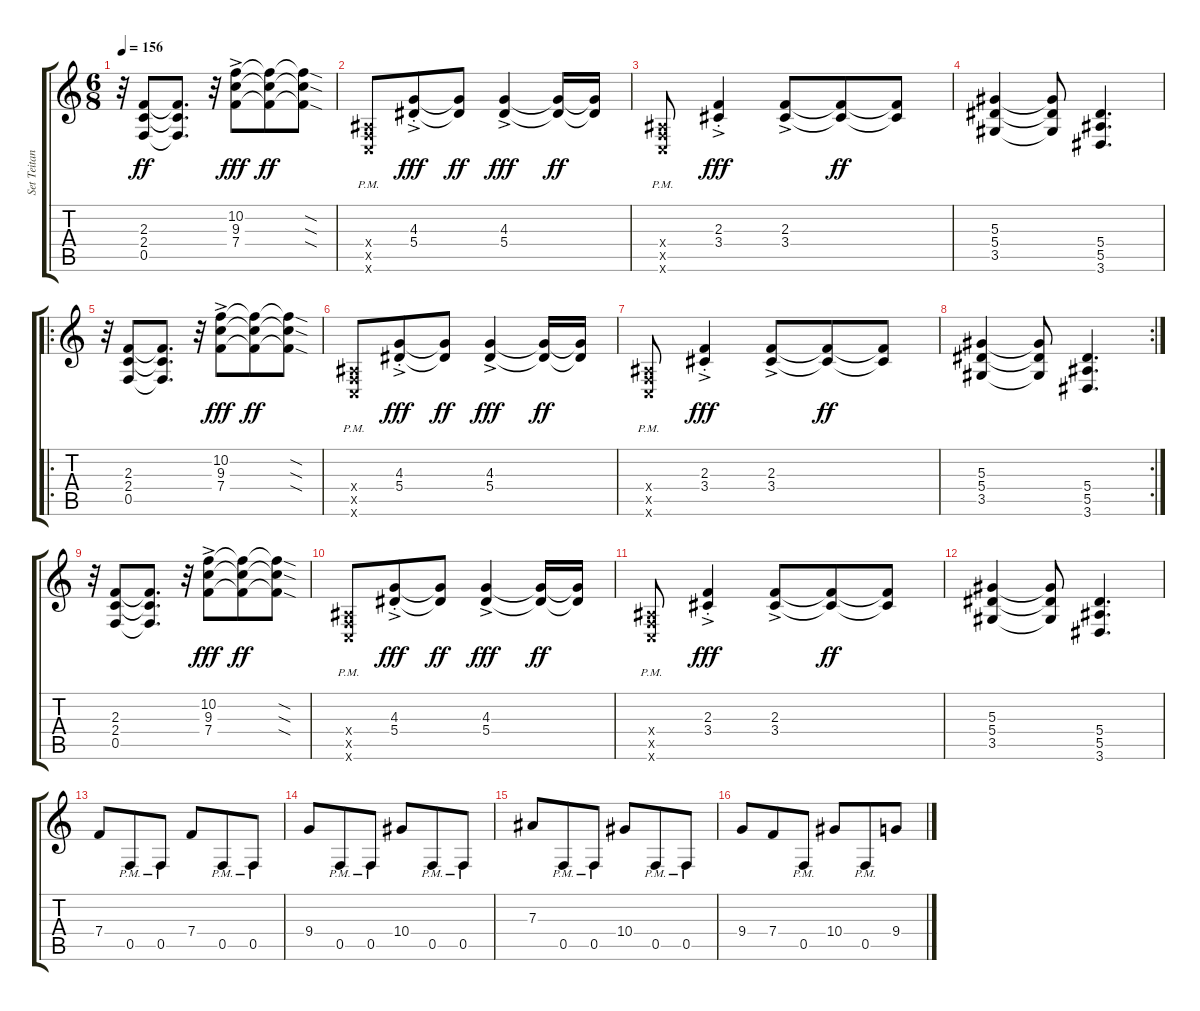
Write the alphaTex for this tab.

\track ("Set Teitan (Rhythm 2)" "Set Teitan") {instrument distortionguitar}
\staff {score tabs}
\tuning (C4 G3 Eb3 Bb2 F2 C2) {hide}
\ts (6 8)
\tempo 156
\clef g2
\ks c
r.32{dy ff} (2.3 2.4 0.5).8 (2.3{t} 2.4{t} 0.5{t}).8{d} r.32 (10.2{ac} 9.3{ac} 7.4{ac}).8{dy fff} (10.2{t} 9.3{t} 7.4{t}).8{dy ff} (10.2{sod t} 9.3{sod t} 7.4{sod t}).8 |
(0.4{pm x} 0.5{pm x} 0.6{pm x}).8 (4.3{st} 5.4{ac st}).8{dy fff} (4.3{t} 5.4{t}).8{dy ff} (4.3{ac} 5.4{ac}).4{dy fff} (4.3{t} 5.4{t}).16{dy ff} (4.3{t} 5.4{t}).16 |
(0.4{pm x} 0.5{pm x} 0.6{pm x}).8 (2.3{st} 3.4{ac st}).4{dy fff} (2.3{ac} 3.4{ac}).8 (2.3{t} 3.4{t}).8{dy ff} (2.3{t} 3.4{t}).8 |
(5.3 5.4 3.5).4 (5.3{t} 5.4{t} 3.5{t}).8 (5.4 5.5 3.6).4{d} |
\ro
r.32 (2.3 2.4 0.5).8 (2.3{t} 2.4{t} 0.5{t}).8{d} r.32 (10.2{ac} 9.3{ac} 7.4{ac}).8{dy fff} (10.2{t} 9.3{t} 7.4{t}).8{dy ff} (10.2{sod t} 9.3{sod t} 7.4{sod t}).8 |
(0.4{pm x} 0.5{pm x} 0.6{pm x}).8 (4.3{st} 5.4{ac st}).8{dy fff} (4.3{t} 5.4{t}).8{dy ff} (4.3{ac} 5.4{ac}).4{dy fff} (4.3{t} 5.4{t}).16{dy ff} (4.3{t} 5.4{t}).16 |
(0.4{pm x} 0.5{pm x} 0.6{pm x}).8 (2.3{st} 3.4{ac st}).4{dy fff} (2.3{ac} 3.4{ac}).8 (2.3{t} 3.4{t}).8{dy ff} (2.3{t} 3.4{t}).8 |
\rc 2
(5.3 5.4 3.5).4 (5.3{t} 5.4{t} 3.5{t}).8 (5.4 5.5 3.6).4{d} |
r.32 (2.3 2.4 0.5).8 (2.3{t} 2.4{t} 0.5{t}).8{d} r.32 (10.2{ac} 9.3{ac} 7.4{ac}).8{dy fff} (10.2{t} 9.3{t} 7.4{t}).8{dy ff} (10.2{sod t} 9.3{sod t} 7.4{sod t}).8 |
(0.4{pm x} 0.5{pm x} 0.6{pm x}).8 (4.3{st} 5.4{ac st}).8{dy fff} (4.3{t} 5.4{t}).8{dy ff} (4.3{ac} 5.4{ac}).4{dy fff} (4.3{t} 5.4{t}).16{dy ff} (4.3{t} 5.4{t}).16 |
(0.4{pm x} 0.5{pm x} 0.6{pm x}).8 (2.3{st} 3.4{ac st}).4{dy fff} (2.3{ac} 3.4{ac}).8 (2.3{t} 3.4{t}).8{dy ff} (2.3{t} 3.4{t}).8 |
(5.3 5.4 3.5).4 (5.3{t} 5.4{t} 3.5{t}).8 (5.4 5.5 3.6).4{d} |
7.4.8 0.5{pm}.8 0.5{pm}.8 7.4.8 0.5{pm}.8 0.5{pm}.8 |
9.4.8 0.5{pm}.8 0.5{pm}.8 10.4.8 0.5{pm}.8 0.5{pm}.8 |
7.3.8 0.5{pm}.8 0.5{pm}.8 10.4.8 0.5{pm}.8 0.5{pm}.8 |
9.4.8 7.4.8 0.5{pm}.8 10.4.8 0.5{pm}.8 9.4.8
